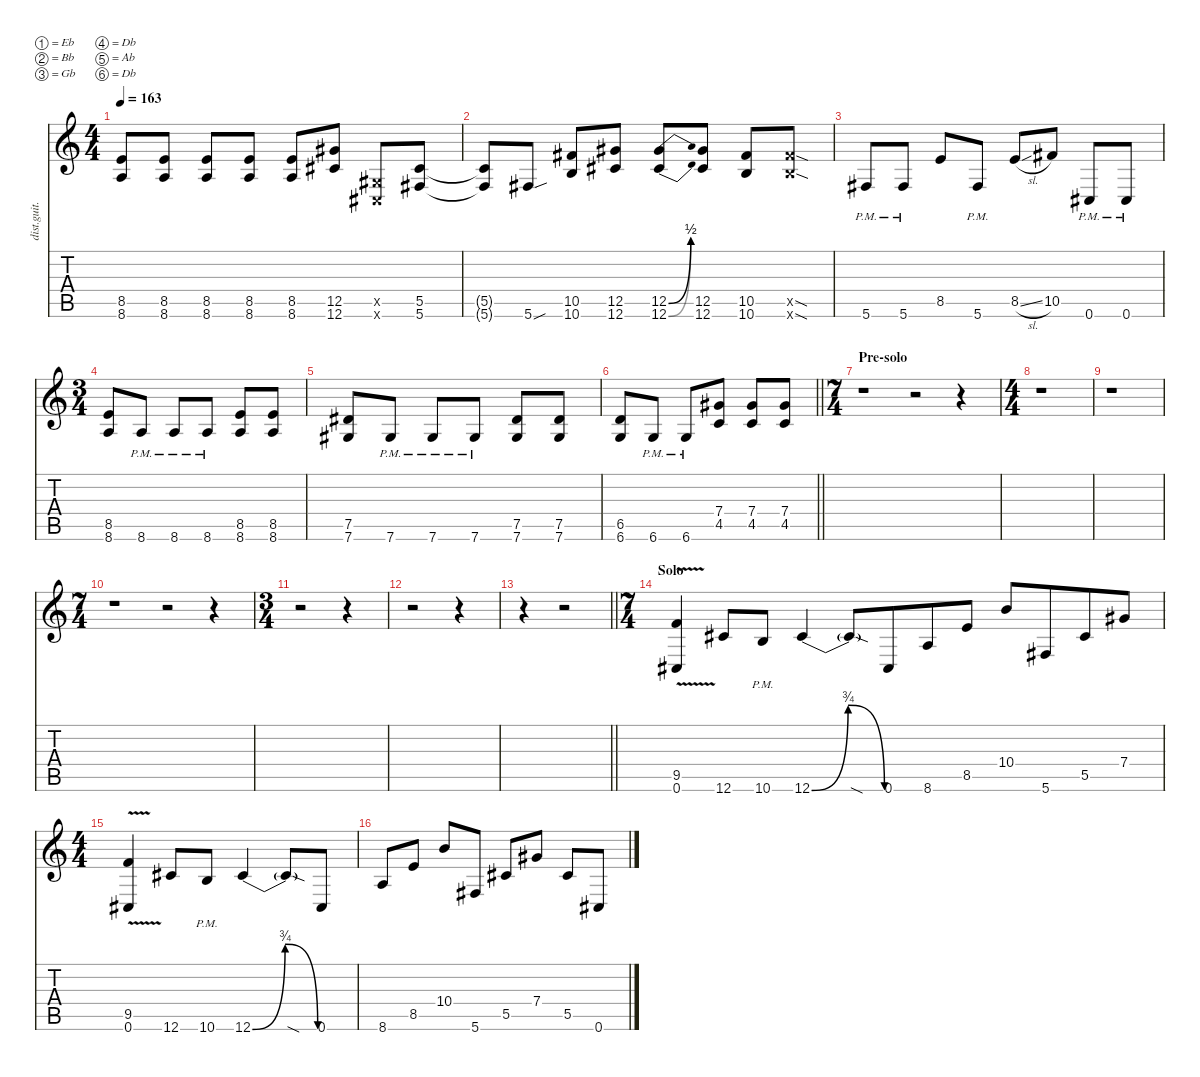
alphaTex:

\defaultSystemsLayout 4
\hideDynamics
\bracketExtendMode nobrackets
\otherSystemsTrackNameOrientation horizontal
\track ("Rhythm Guitar L" "dist.guit.") {instrument distortionguitar}
\staff {score tabs}
\tuning (Eb4 Bb3 Gb3 Db3 Ab2 Db2)
\ts (4 4)
\tempo 163
\clef g2
\ks c
(8.5{t} 8.6{t}).8{dy f beam Up} (8.5 8.6).8{beam Up} (8.5 8.6).8{beam Up} (8.5 8.6).8{beam Up} (8.5 8.6).8{beam Up} (12.5{acc #} 12.6{acc #}).8{beam Up} (0.5{x acc #} 0.6{x acc #}).8{beam Up} (5.5{acc #} 5.6{acc #}).8{beam Up} |
(5.5{t acc #} 5.6{t acc #}).8{beam Up} 5.6{sou acc #}.8{beam Up} (10.5{acc #} 10.6).8{beam Up} (12.5{acc #} 12.6{acc #}).8{beam Up} (12.5{be (bend 0 0 25.0000008 2) acc #} 12.6{be (bend 0 0 25.0000008 2) acc #}).8{beam Up} (12.5{acc #} 12.6{acc #}).8{beam Up} (10.5{acc #} 10.6).8{beam Up} (10.5{sod x acc #} 10.6{sod x}).8{beam Up} |
\section ("" "")
5.6{pm acc #}.8{beam Up} 5.6{pm acc #}.8{beam Up} 8.5.8{beam Up} 5.6{pm acc #}.8{beam Up} 8.5{sl}.8{beam Up} 10.5{acc #}.8{beam Up} 0.6{pm acc #}.8{beam Up} 0.6{pm acc #}.8{beam Up} |
\ts (3 4)
\beaming (8 2 2 2)
(8.5 8.6).8{beam Up} 8.6{pm}.8{beam Up} 8.6{pm}.8{beam Up} 8.6{pm}.8{beam Up} (8.5 8.6).8{beam Up} (8.5 8.6).8{beam Up} |
(7.5{acc #} 7.6{acc #}).8{beam Up} 7.6{pm acc #}.8{beam Up} 7.6{pm acc #}.8{beam Up} 7.6{pm acc #}.8{beam Up} (7.5{acc #} 7.6{acc #}).8{beam Up} (7.5{acc #} 7.6{acc #}).8{beam Up} |
\barLineRight lightlight
(6.5 6.6).8{beam Up} 6.6{pm}.8{beam Up} 6.6{pm}.8{beam Up} (7.4{acc #} 4.5).8{beam Up} (7.4{acc #} 4.5).8{beam Up} (7.4{acc #} 4.5).8{beam Up} |
\ts (7 4)
\beaming (8 6 4 4)
\section ("" "Pre-solo")
r.1{beam Down} r.2{beam Down} r.4{beam Down} |
\ts (4 4)
\beaming (8 2 2 2 2)
r.1{beam Down} |
r.1{beam Down} |
\ts (7 4)
\beaming (8 6 4 4)
r.1{beam Down} r.2{beam Down} r.4{beam Down} |
\ts (3 4)
\beaming (8 2 2 2)
r.2{beam Down} r.4{beam Down} |
r.2{beam Down} r.4{beam Down} |
\barLineRight lightlight
r.4{beam Down} r.2{beam Down} |
\ts (7 4)
\beaming (8 6 4 4)
\section ("" "Solo")
(9.5{v} 0.6{acc #}).4{beam Up} 12.6{acc #}.8{beam Up} 10.6{pm}.8{beam Up} 12.6{be (bendrelease 0 0 30 3 30 3 60 0) acc #}.4{beam Up} 12.6{sod t acc #}.8{beam Up} 0.6{acc #}.8{beam Up} 8.6.8{beam Up} 8.5.8{beam Up} 10.4.8{beam Up} 5.6{acc #}.8{beam Up} 5.5{acc #}.8{beam Up} 7.4{acc #}.8{beam Up} |
\ts (4 4)
\beaming (8 2 2 2 2)
(9.5{v} 0.6{acc #}).4{beam Up} 12.6{acc #}.8{beam Up} 10.6{pm}.8{beam Up} 12.6{be (bendrelease 0 0 30 3 30 3 60 0) acc #}.4{beam Up} 12.6{sod t acc #}.8{beam Up} 0.6{acc #}.8{beam Up} |
8.6.8{beam Up} 8.5.8{beam Up} 10.4.8{beam Up} 5.6{acc #}.8{beam Up} 5.5{acc #}.8{beam Up} 7.4{acc #}.8{beam Up} 5.5{acc #}.8{beam Up} 0.6{acc #}.8{beam Up}
